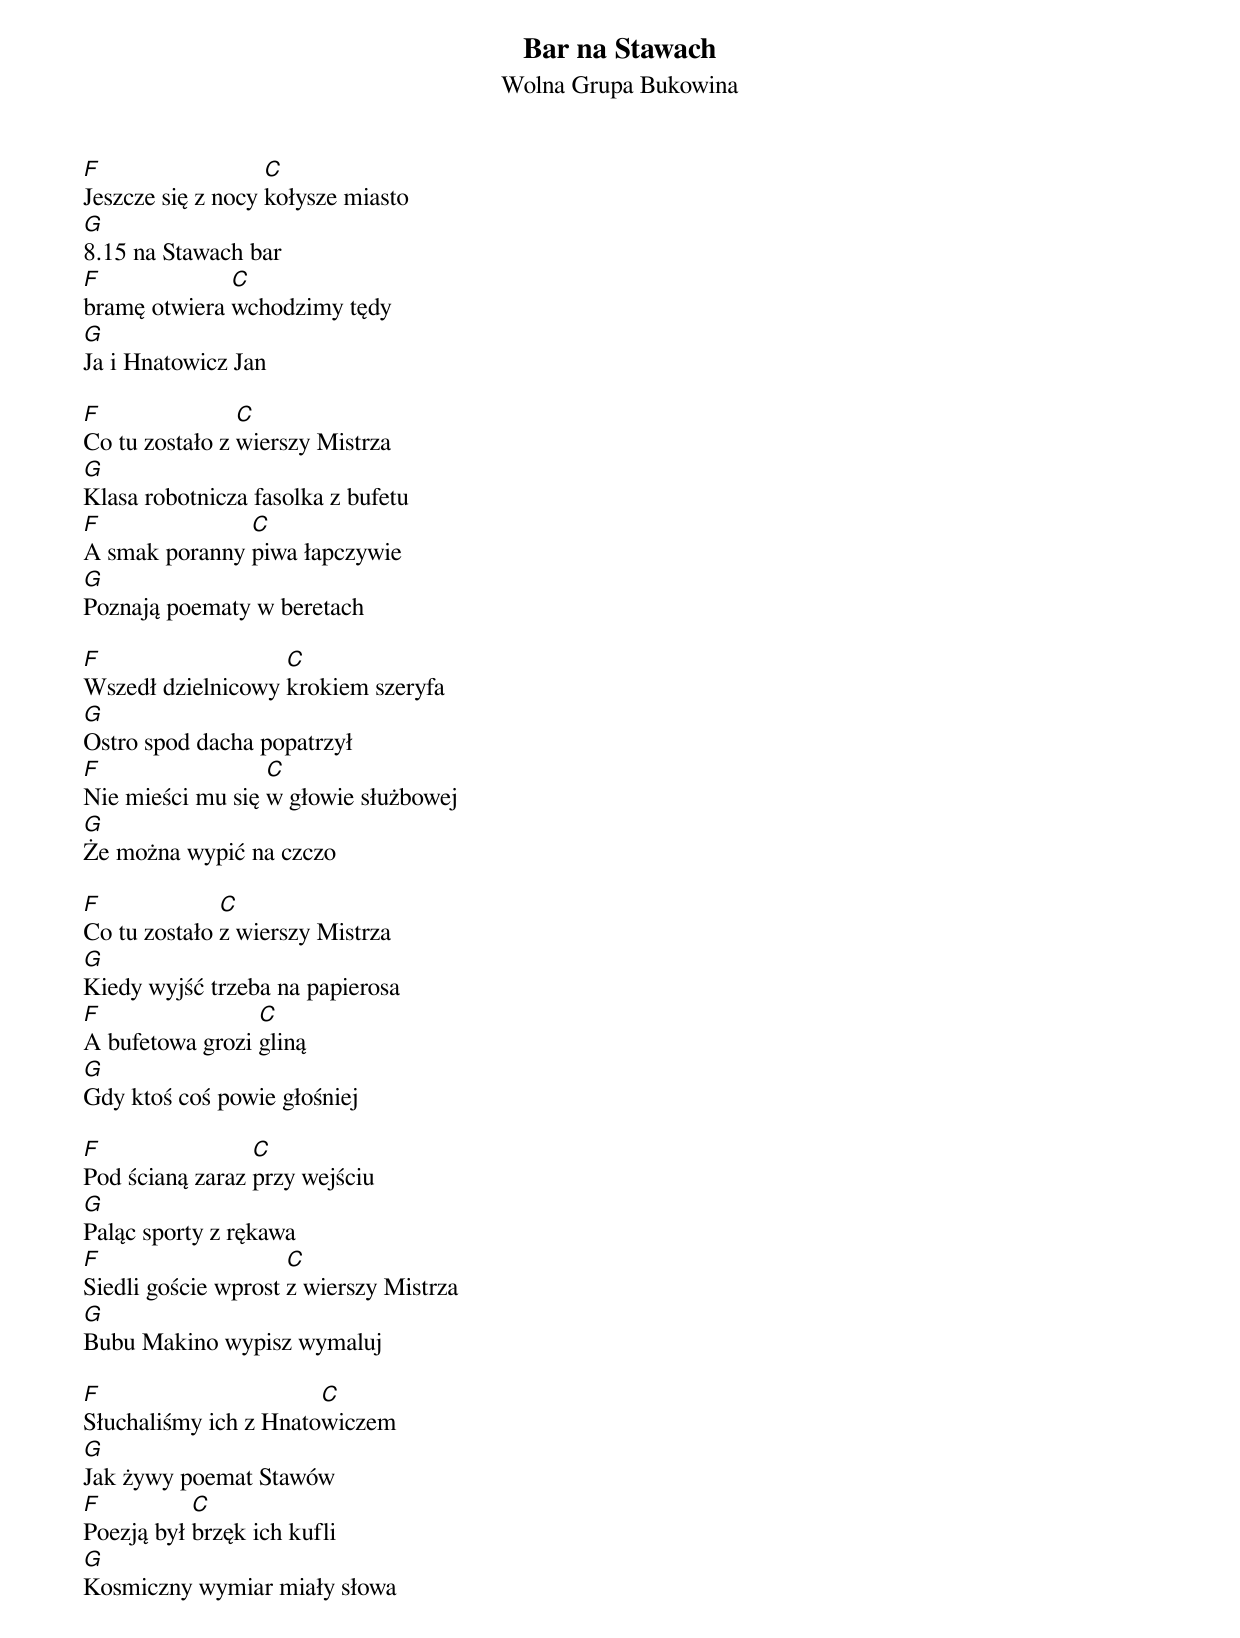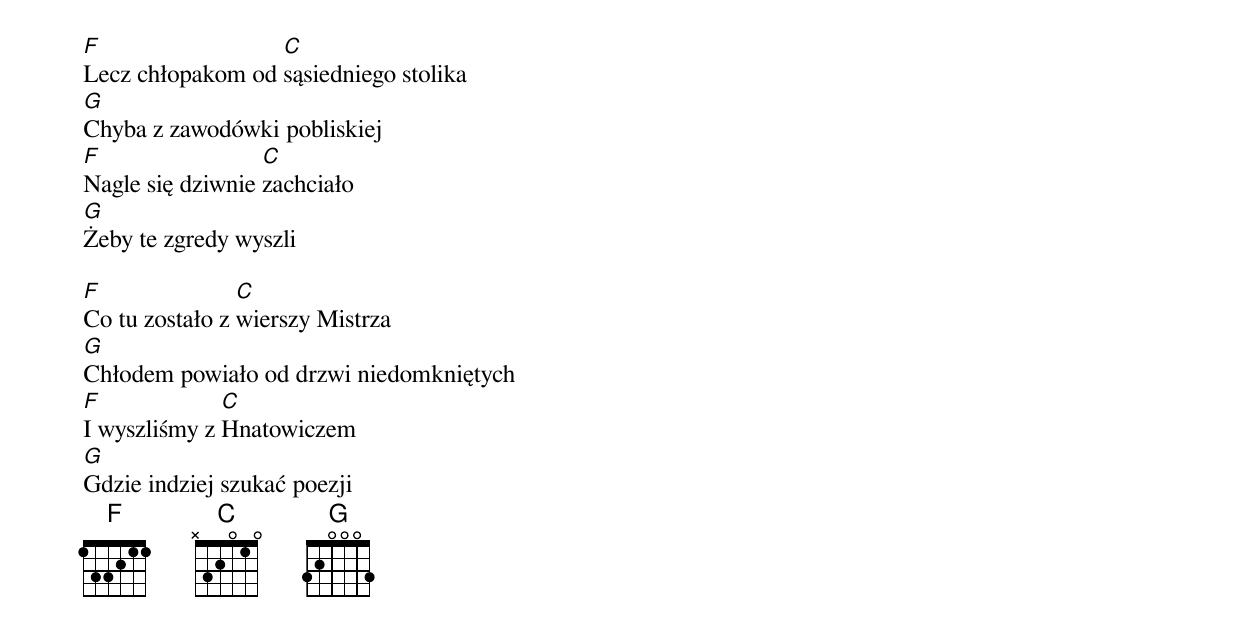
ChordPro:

{t:Bar na Stawach}
{st:Wolna Grupa Bukowina}
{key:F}
[F]Jeszcze się z nocy [C]kołysze miasto
[G]8.15 na Stawach bar
[F]bramę otwiera [C]wchodzimy tędy
[G]Ja i Hnatowicz Jan

[F]Co tu zostało z [C]wierszy Mistrza
[G]Klasa robotnicza fasolka z bufetu
[F]A smak poranny [C]piwa łapczywie
[G]Poznają poematy w beretach

[F]Wszedł dzielnicowy [C]krokiem szeryfa
[G]Ostro spod dacha popatrzył
[F]Nie mieści mu się [C]w głowie służbowej
[G]Że można wypić na czczo

[F]Co tu zostało [C]z wierszy Mistrza
[G]Kiedy wyjść trzeba na papierosa
[F]A bufetowa grozi [C]gliną
[G]Gdy ktoś coś powie głośniej

[F]Pod ścianą zaraz [C]przy wejściu
[G]Paląc sporty z rękawa
[F]Siedli goście wprost [C]z wierszy Mistrza
[G]Bubu Makino wypisz wymaluj

[F]Słuchaliśmy ich z Hnato[C]wiczem
[G]Jak żywy poemat Stawów
[F]Poezją był [C]brzęk ich kufli
[G]Kosmiczny wymiar miały słowa

[F]Lecz chłopakom od [C]sąsiedniego stolika
[G]Chyba z zawodówki pobliskiej
[F]Nagle się dziwnie [C]zachciało
[G]Żeby te zgredy wyszli

[F]Co tu zostało z [C]wierszy Mistrza
[G]Chłodem powiało od drzwi niedomkniętych
[F]I wyszliśmy z [C]Hnatowiczem
[G]Gdzie indziej szukać poezji
